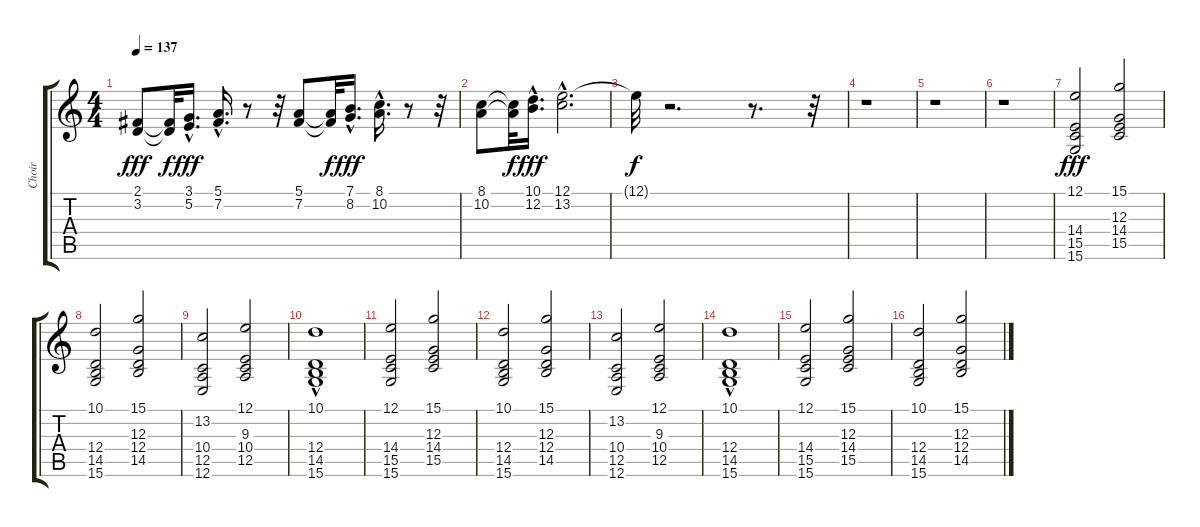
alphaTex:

\track ("Choir" "Choir") {instrument choiraahs}
\staff {score tabs}
\tuning (E4 B3 G3 D3 A2 E2) {hide}
\ts (4 4)
\tempo 137
\clef g2
\ks c
(2.1 3.2).8{dy fff} (2.1{t} 3.2{t}).32{dy f} (3.1{hac} 5.2{hac}).16{d dy fff} (5.1{hac} 7.2{hac}).16{d} r.8 r.32 (5.1 7.2).8 (5.1{t} 7.2{t}).32{dy f} (7.1{hac} 8.2).16{d dy fff} (8.1{hac} 10.2{hac}).16{d} r.8 r.32 |
(8.1 10.2).8 (8.1{t} 10.2{t}).32{dy f} (10.1{hac} 12.2{hac}).16{d dy fff} (12.1{hac} 13.2{hac}).2{d} |
12.1{t}.32{dy f} r.2{d} r.8{d} r.32 |
r.1 |
r.1 |
r.1 |
(12.1 14.4 15.5 15.6).2{dy fff} (15.1 12.3 14.4 15.5).2 |
(10.1 12.4 14.5 15.6).2 (15.1 12.3 12.4 14.5).2 |
(13.2 10.4 12.5 12.6).2 (12.1 9.3 10.4 12.5).2 |
(10.1 12.4{hac} 14.5{hac} 15.6).1 |
(12.1 14.4 15.5 15.6).2 (15.1 12.3 14.4 15.5).2 |
(10.1 12.4 14.5 15.6).2 (15.1 12.3 12.4 14.5).2 |
(13.2 10.4 12.5 12.6).2 (12.1 9.3 10.4 12.5).2 |
(10.1 12.4{hac} 14.5{hac} 15.6).1 |
(12.1 14.4 15.5 15.6).2 (15.1 12.3 14.4 15.5).2 |
(10.1 12.4 14.5 15.6).2 (15.1 12.3 12.4 14.5).2
